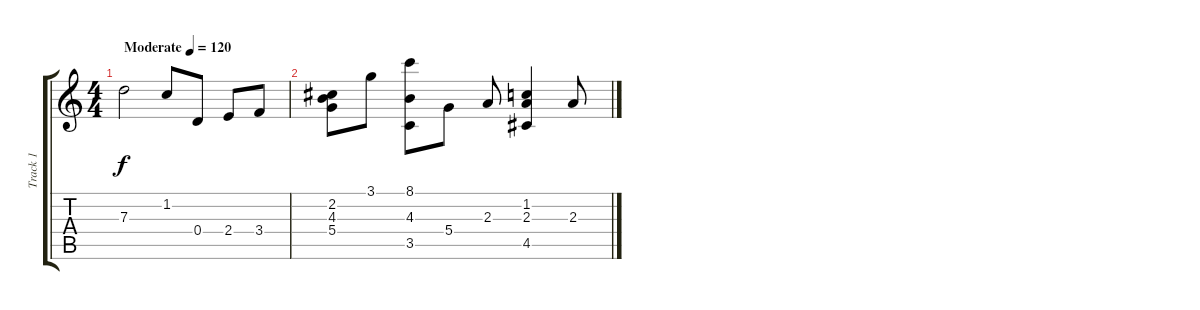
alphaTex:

\track ("Track 1" "Track 1") {instrument acousticguitarsteel}
\staff {score tabs}
\tuning (E4 B3 G3 D3 A2 E2) {hide}
\ts (4 4)
\tempo (120 "Moderate")
\clef g2
\ks c
7.3.2{dy f instrument acousticguitarsteel} 1.2.8 0.4.8 2.4.8 3.4.8 |
(2.2 4.3 5.4).8 3.1.8 (8.1 4.3 3.5).8 5.4.8 2.3.8 (1.2 2.3 4.5).4 2.3.8
